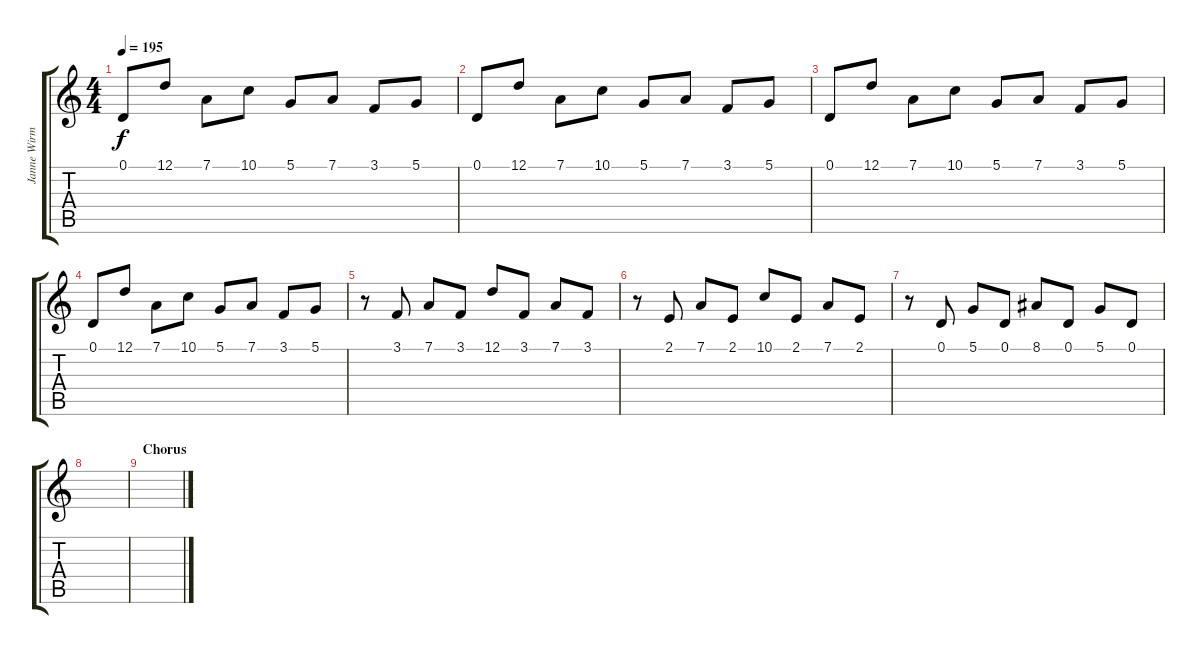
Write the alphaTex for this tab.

\track ("Janne Wirman" "Janne Wirm") {instrument lead1square}
\staff {score tabs}
\tuning (D4 A3 F3 C3 G2 D2) {hide}
\ts (4 4)
\tempo 195
\clef g2
\ks c
0.1.8{dy f instrument fx4atmosphere} 12.1.8 7.1.8 10.1.8 5.1.8 7.1.8 3.1.8 5.1.8 |
0.1.8 12.1.8 7.1.8 10.1.8 5.1.8 7.1.8 3.1.8 5.1.8 |
0.1.8 12.1.8 7.1.8 10.1.8 5.1.8 7.1.8 3.1.8 5.1.8 |
0.1.8 12.1.8 7.1.8 10.1.8 5.1.8 7.1.8 3.1.8 5.1.8 |
r.8 3.1.8 7.1.8 3.1.8 12.1.8 3.1.8 7.1.8 3.1.8 |
r.8 2.1.8 7.1.8 2.1.8 10.1.8 2.1.8 7.1.8 2.1.8 |
r.8 0.1.8 5.1.8 0.1.8 8.1.8 0.1.8 5.1.8 0.1.8 |
|
\section ("" "Chorus")
